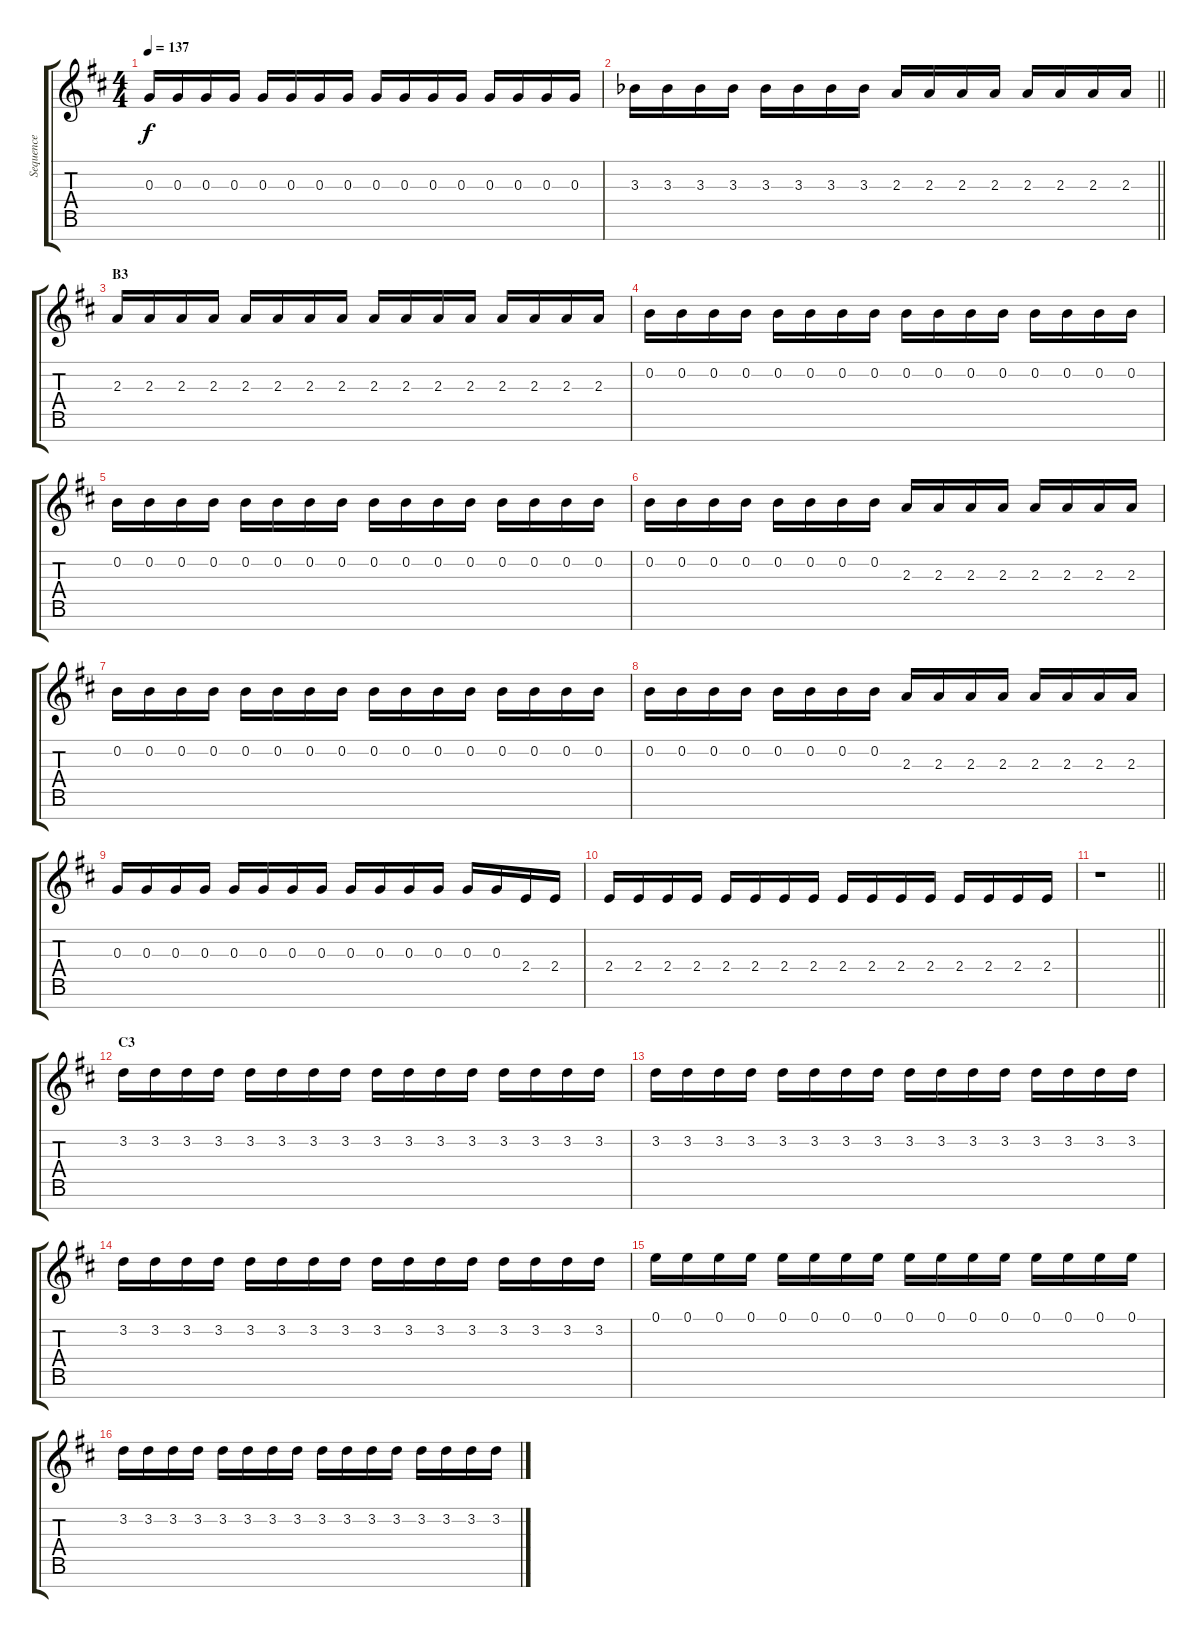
\track ("Sequence" "Sequence") {instrument lead2sawtooth}
\staff {score tabs}
\tuning (E5 B4 G4 D4 A3 E3 B2) {hide}
\ts (4 4)
\tempo 137
\clef g2
\ks d
0.3.16{dy f} 0.3.16 0.3.16 0.3.16 0.3.16 0.3.16 0.3.16 0.3.16 0.3.16 0.3.16 0.3.16 0.3.16 0.3.16 0.3.16 0.3.16 0.3.16 |
\barLineRight lightlight
3.3{acc b}.16 3.3{acc b}.16 3.3{acc b}.16 3.3{acc b}.16 3.3{acc b}.16 3.3{acc b}.16 3.3{acc b}.16 3.3{acc b}.16 2.3.16 2.3.16 2.3.16 2.3.16 2.3.16 2.3.16 2.3.16 2.3.16 |
\section ("" "B3")
2.3.16 2.3.16 2.3.16 2.3.16 2.3.16 2.3.16 2.3.16 2.3.16 2.3.16 2.3.16 2.3.16 2.3.16 2.3.16 2.3.16 2.3.16 2.3.16 |
0.2.16 0.2.16 0.2.16 0.2.16 0.2.16 0.2.16 0.2.16 0.2.16 0.2.16 0.2.16 0.2.16 0.2.16 0.2.16 0.2.16 0.2.16 0.2.16 |
0.2.16 0.2.16 0.2.16 0.2.16 0.2.16 0.2.16 0.2.16 0.2.16 0.2.16 0.2.16 0.2.16 0.2.16 0.2.16 0.2.16 0.2.16 0.2.16 |
0.2.16 0.2.16 0.2.16 0.2.16 0.2.16 0.2.16 0.2.16 0.2.16 2.3.16 2.3.16 2.3.16 2.3.16 2.3.16 2.3.16 2.3.16 2.3.16 |
0.2.16 0.2.16 0.2.16 0.2.16 0.2.16 0.2.16 0.2.16 0.2.16 0.2.16 0.2.16 0.2.16 0.2.16 0.2.16 0.2.16 0.2.16 0.2.16 |
0.2.16 0.2.16 0.2.16 0.2.16 0.2.16 0.2.16 0.2.16 0.2.16 2.3.16 2.3.16 2.3.16 2.3.16 2.3.16 2.3.16 2.3.16 2.3.16 |
0.3.16 0.3.16 0.3.16 0.3.16 0.3.16 0.3.16 0.3.16 0.3.16 0.3.16 0.3.16 0.3.16 0.3.16 0.3.16 0.3.16 2.4.16 2.4.16 |
2.4.16 2.4.16 2.4.16 2.4.16 2.4.16 2.4.16 2.4.16 2.4.16 2.4.16 2.4.16 2.4.16 2.4.16 2.4.16 2.4.16 2.4.16 2.4.16 |
\barLineRight lightlight
r.1 |
\section ("" "C3")
3.2.16 3.2.16 3.2.16 3.2.16 3.2.16 3.2.16 3.2.16 3.2.16 3.2.16 3.2.16 3.2.16 3.2.16 3.2.16 3.2.16 3.2.16 3.2.16 |
3.2.16 3.2.16 3.2.16 3.2.16 3.2.16 3.2.16 3.2.16 3.2.16 3.2.16 3.2.16 3.2.16 3.2.16 3.2.16 3.2.16 3.2.16 3.2.16 |
3.2.16 3.2.16 3.2.16 3.2.16 3.2.16 3.2.16 3.2.16 3.2.16 3.2.16 3.2.16 3.2.16 3.2.16 3.2.16 3.2.16 3.2.16 3.2.16 |
0.1.16 0.1.16 0.1.16 0.1.16 0.1.16 0.1.16 0.1.16 0.1.16 0.1.16 0.1.16 0.1.16 0.1.16 0.1.16 0.1.16 0.1.16 0.1.16 |
3.2.16 3.2.16 3.2.16 3.2.16 3.2.16 3.2.16 3.2.16 3.2.16 3.2.16 3.2.16 3.2.16 3.2.16 3.2.16 3.2.16 3.2.16 3.2.16
